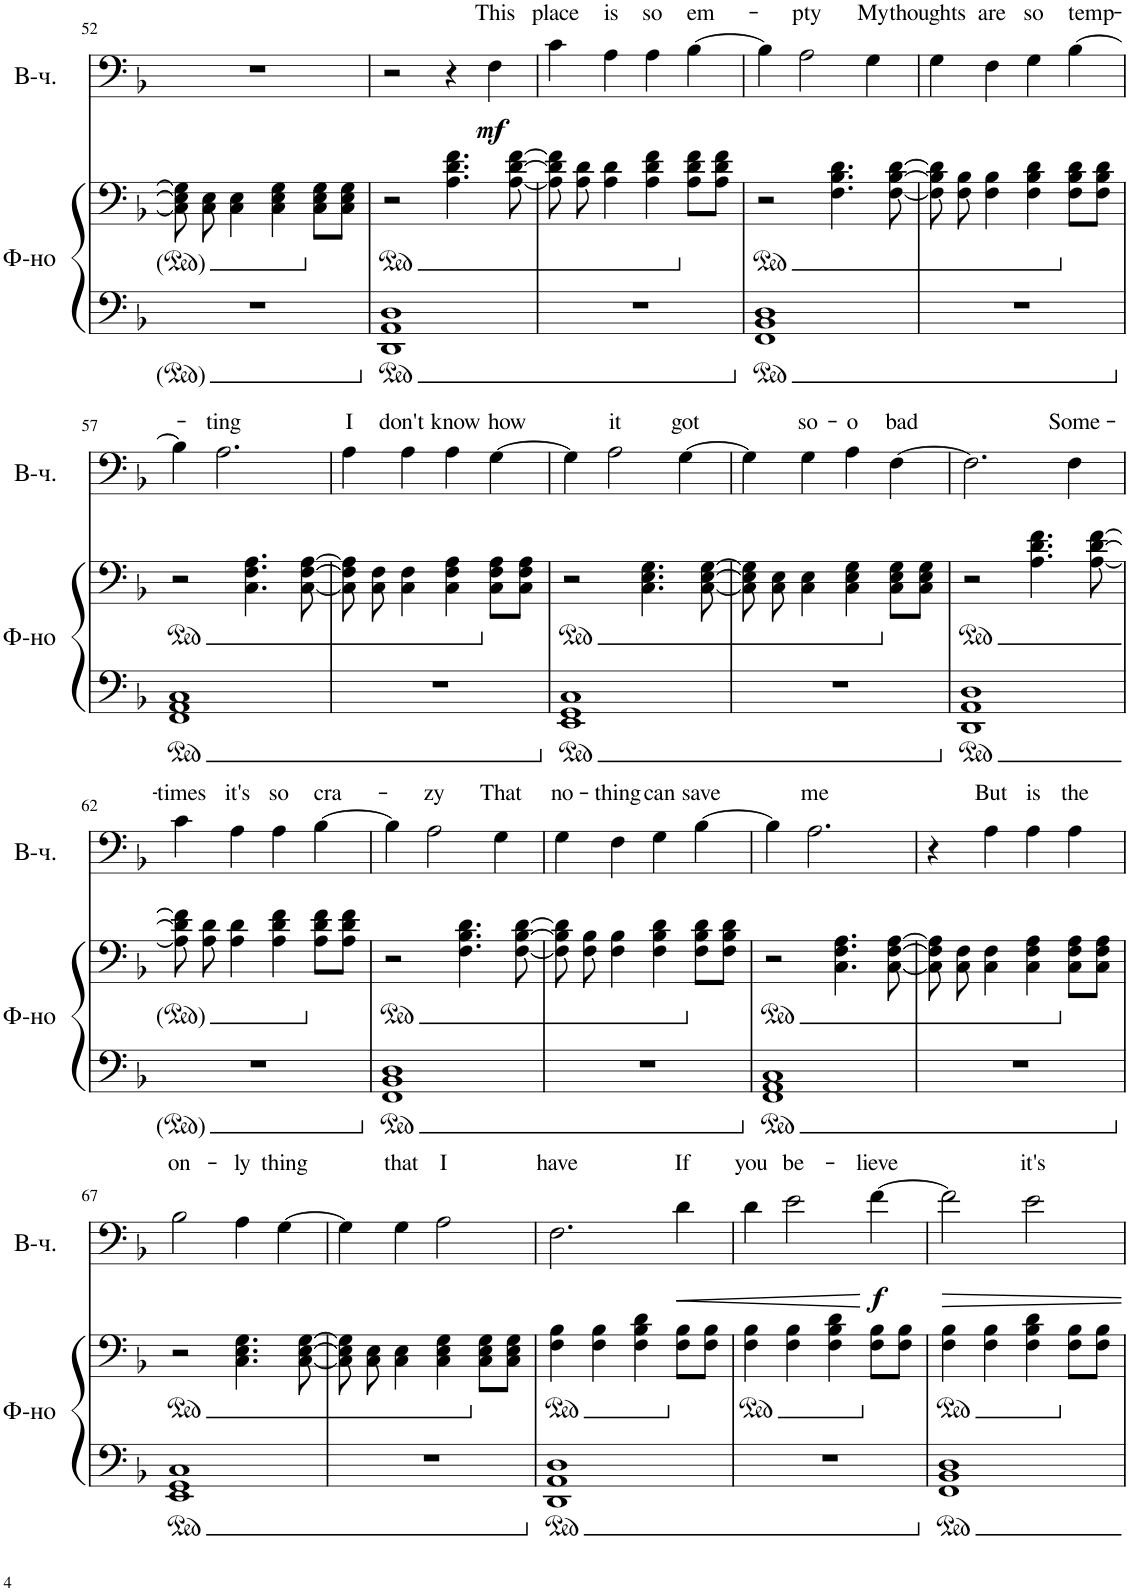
**kern	**kern	**kern	**text	**dynam
*part2	*part2	*part1	*part1	*part1
*staff3	*staff2	*staff1	*staff1	*staff1
*I"Фортепиано	*	*I"Виолончель	*	*
!!LO:PB:g=z
*clefF4	*clefF4	*clefF4	*	*
*k[b-]	*k[b-]	*k[b-]	*	*
*M4/4	*M4/4	*M4/4	*	*
=52	=52	=52	=52	=52
1r	8C\] 8E\] 8G\]	1r	.	.
.	8C\ 8E\	.	.	.
.	4C\ 4E\	.	.	.
.	4C\ 4E\ 4G\	.	.	.
.	8C\ 8E\ 8G\L	.	.	.
.	8C\ 8E\ 8G\J	.	.	.
=53	=53	=53	=53	=53
*	*ped	*	*	*
1DD 1AA 1D	2r	2r	.	.
.	4.A\ 4.d\ 4.f\	4r	.	.
!	!	!	!LO:LY:a	!LO:DY:b
.	.	4F\	This	mf
.	[8A\ [8d\ [8f\	.	.	.
=54	=54	=54	=54	=54
!	!	!	!LO:LY:a	!
1r	8A\] 8d\] 8f\]	4c\	place	.
.	8A\ 8d\	.	.	.
!	!	!	!LO:LY:a	!
.	4A\ 4d\	4A\	is	.
!	!	!	!LO:LY:a	!
.	4A\ 4d\ 4f\	4A\	so	.
*	*Xped	*	*	*
!	!	!	!LO:LY:a	!
.	8A\ 8d\ 8f\L	[4B-\	em-	.
.	8A\ 8d\ 8f\J	.	.	.
=55	=55	=55	=55	=55
*	*ped	*	*	*
1FF 1BB- 1D	2r	4B-\]	.	.
!	!	!	!LO:LY:a	!
.	.	2A\	-pty	.
.	4.F\ 4.B-\ 4.d\	.	.	.
!	!	!	!LO:LY:a	!
.	.	4G\	My	.
.	[8F\ [8B-\ [8d\	.	.	.
=56	=56	=56	=56	=56
!	!	!	!LO:LY:a	!
1r	8F\] 8B-\] 8d\]	4G\	thoughts	.
.	8F\ 8B-\	.	.	.
!	!	!	!LO:LY:a	!
.	4F\ 4B-\	4F\	are	.
!	!	!	!LO:LY:a	!
.	4F\ 4B-\ 4d\	4G\	so	.
*	*Xped	*	*	*
!	!	!	!LO:LY:a	!
.	8F\ 8B-\ 8d\L	[4B-\	temp-	.
.	8F\ 8B-\ 8d\J	.	.	.
!!LO:LB:g=z
=57	=57	=57	=57	=57
*	*ped	*	*	*
1FF 1AA 1C	2r	4B-\]	.	.
!	!	!	!LO:LY:a	!
.	.	2.A\	-ting	.
.	4.C\ 4.F\ 4.A\	.	.	.
.	[8C\ [8F\ [8A\	.	.	.
=58	=58	=58	=58	=58
!	!	!	!LO:LY:a	!
1r	8C\] 8F\] 8A\]	4A\	I	.
.	8C\ 8F\	.	.	.
!	!	!	!LO:LY:a	!
.	4C\ 4F\	4A\	don't	.
!	!	!	!LO:LY:a	!
.	4C\ 4F\ 4A\	4A\	know	.
*	*Xped	*	*	*
!	!	!	!LO:LY:a	!
.	8C\ 8F\ 8A\L	[4G\	how	.
.	8C\ 8F\ 8A\J	.	.	.
=59	=59	=59	=59	=59
*	*ped	*	*	*
1EE 1GG 1C	2r	4G\]	.	.
!	!	!	!LO:LY:a	!
.	.	2A\	it	.
.	4.C\ 4.E\ 4.G\	.	.	.
!	!	!	!LO:LY:a	!
.	.	[4G\	got	.
.	[8C\ [8E\ [8G\	.	.	.
=60	=60	=60	=60	=60
1r	8C\] 8E\] 8G\]	4G\]	.	.
.	8C\ 8E\	.	.	.
!	!	!	!LO:LY:a	!
.	4C\ 4E\	4G\	so-	.
!	!	!	!LO:LY:a	!
.	4C\ 4E\ 4G\	4A\	-o	.
*	*Xped	*	*	*
!	!	!	!LO:LY:a	!
.	8C\ 8E\ 8G\L	[4F\	bad	.
.	8C\ 8E\ 8G\J	.	.	.
=61	=61	=61	=61	=61
*	*ped	*	*	*
1DD 1AA 1D	2r	2.F\]	.	.
.	4.A\ 4.d\ 4.f\	.	.	.
!	!	!	!LO:LY:a	!
.	.	4F\	Some-	.
.	[8A\ [8d\ [8f\	.	.	.
!!LO:LB:g=z
=62	=62	=62	=62	=62
!	!	!	!LO:LY:a	!
1r	8A\] 8d\] 8f\]	4c\	-times	.
.	8A\ 8d\	.	.	.
!	!	!	!LO:LY:a	!
.	4A\ 4d\	4A\	it's	.
!	!	!	!LO:LY:a	!
.	4A\ 4d\ 4f\	4A\	so	.
*	*Xped	*	*	*
!	!	!	!LO:LY:a	!
.	8A\ 8d\ 8f\L	[4B-\	cra-	.
.	8A\ 8d\ 8f\J	.	.	.
=63	=63	=63	=63	=63
*	*ped	*	*	*
1FF 1BB- 1D	2r	4B-\]	.	.
!	!	!	!LO:LY:a	!
.	.	2A\	-zy	.
.	4.F\ 4.B-\ 4.d\	.	.	.
!	!	!	!LO:LY:a	!
.	.	4G\	That	.
.	[8F\ [8B-\ [8d\	.	.	.
=64	=64	=64	=64	=64
!	!	!	!LO:LY:a	!
1r	8F\] 8B-\] 8d\]	4G\	no-	.
.	8F\ 8B-\	.	.	.
!	!	!	!LO:LY:a	!
.	4F\ 4B-\	4F\	-thing	.
!	!	!	!LO:LY:a	!
.	4F\ 4B-\ 4d\	4G\	can	.
*	*Xped	*	*	*
!	!	!	!LO:LY:a	!
.	8F\ 8B-\ 8d\L	[4B-\	save	.
.	8F\ 8B-\ 8d\J	.	.	.
=65	=65	=65	=65	=65
*	*ped	*	*	*
1FF 1AA 1C	2r	4B-\]	.	.
!	!	!	!LO:LY:a	!
.	.	2.A\	me	.
.	4.C\ 4.F\ 4.A\	.	.	.
.	[8C\ [8F\ [8A\	.	.	.
=66	=66	=66	=66	=66
1r	8C\] 8F\] 8A\]	4r	.	.
.	8C\ 8F\	.	.	.
!	!	!	!LO:LY:a	!
.	4C\ 4F\	4A\	But	.
!	!	!	!LO:LY:a	!
.	4C\ 4F\ 4A\	4A\	is	.
*	*Xped	*	*	*
!	!	!	!LO:LY:a	!
.	8C\ 8F\ 8A\L	4A\	the	.
.	8C\ 8F\ 8A\J	.	.	.
!!LO:LB:g=z
=67	=67	=67	=67	=67
*	*ped	*	*	*
!	!	!	!LO:LY:a	!
1EE 1GG 1C	2r	2B-\	on-	.
!	!	!	!LO:LY:a	!
.	4.C\ 4.E\ 4.G\	4A\	-ly	.
!	!	!	!LO:LY:a	!
.	.	[4G\	thing	.
.	[8C\ [8E\ [8G\	.	.	.
=68	=68	=68	=68	=68
1r	8C\] 8E\] 8G\]	4G\]	.	.
.	8C\ 8E\	.	.	.
!	!	!	!LO:LY:a	!
.	4C\ 4E\	4G\	that	.
!	!	!	!LO:LY:a	!
.	4C\ 4E\ 4G\	2A\	I	.
*	*Xped	*	*	*
.	8C\ 8E\ 8G\L	.	.	.
.	8C\ 8E\ 8G\J	.	.	.
=69	=69	=69	=69	=69
*ped	*	*	*	*
*	*ped	*	*	*
!	!	!	!LO:LY:a	!
1DD 1AA 1D	4F\ 4B-\	2.F\	have	.
.	4F\ 4B-\	.	.	.
.	4F\ 4B-\ 4d\	.	.	.
*	*Xped	*	*	*
!	!	!	!LO:LY:a	!LO:HP:b
.	8F\ 8B-\L	4d\	If	<
.	8F\ 8B-\J	.	.	.
=70	=70	=70	=70	=70
*	*ped	*	*	*
!	!	!	!LO:LY:a	!
1r	4F\ 4B-\	4d\	you	.
!	!	!	!LO:LY:a	!
.	4F\ 4B-\	2e\	be-	.
.	4F\ 4B-\ 4d\	.	.	.
*	*Xped	*	*	*
!	!	!	!LO:LY:a	!LO:DY:n=1:b
.	8F\ 8B-\L	[4f\	-lieve	[ f
.	8F\ 8B-\J	.	.	.
=71	=71	=71	=71	=71
*Xped	*	*	*	*
*	*ped	*	*	*
1FF 1BB- 1D	4F\ 4B-\	2f\]	.	.
.	4F\ 4B-\	.	.	.
!	!	!	!LO:LY:a	!
.	4F\ 4B-\ 4d\	2e\	it's	.
*	*Xped	*	*	*
.	8F\ 8B-\L	.	.	.
.	8F\ 8B-\J	.	.	.
=	=	=	=	=
*-	*-	*-	*-	*-
